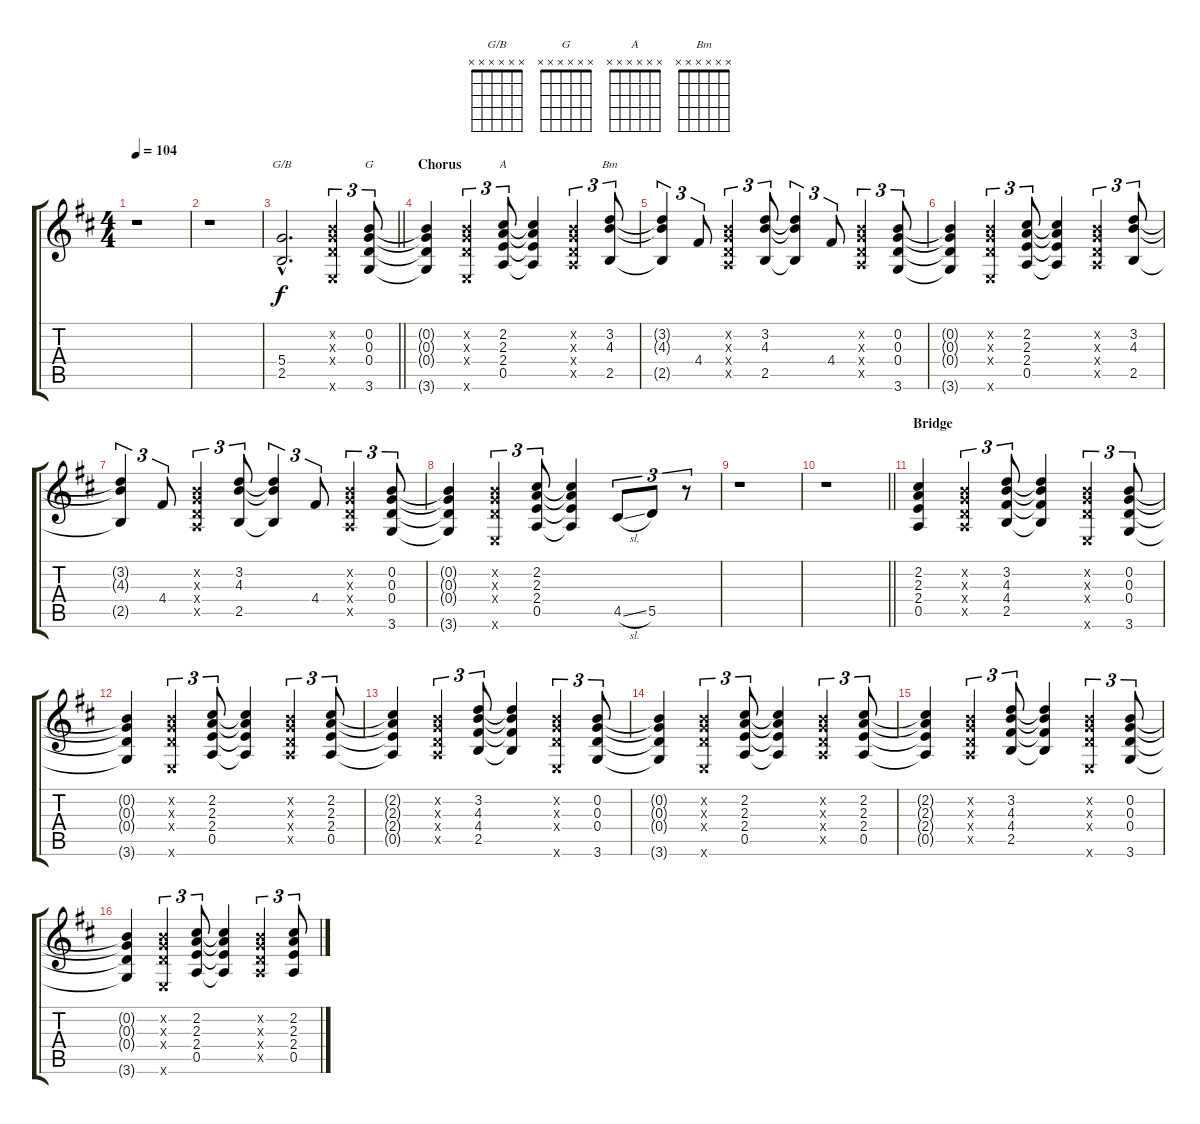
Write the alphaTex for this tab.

\track "" {instrument acousticguitarsteel}
\staff {score tabs}
\tuning (E4 B3 G3 D3 A2 E2) {hide}
\chord ("G/B" x x x x x x)
\chord ("G" x x x x x x)
\chord ("A" x x x x x x)
\chord ("Bm" x x x x x x)
\ts (4 4)
\tempo 104
\clef g2
\ks d
r.1{dy f} |
r.1 |
\barLineRight lightlight
(5.4{hac} 2.5{hac}).2{d ch "G/B"} (0.2{x} 0.3{x} 0.4{x} 0.6{x}).4{tu (3 2)} (0.2 0.3 0.4 3.6).8{tu (3 2) ch "G"} |
\section ("" "Chorus")
(0.2{t} 0.3{t} 0.4{t} 3.6{t}).4 (0.2{x} 0.3{x} 0.4{x} 0.6{x}).4{tu (3 2)} (2.2 2.3 2.4 0.5).8{tu (3 2) ch "A"} (2.2{t} 2.3{t} 2.4{t} 0.5{t}).4 (0.2{x} 0.3{x} 0.4{x} 0.5{x}).4{tu (3 2)} (3.2 4.3 2.5).8{tu (3 2) ch "Bm"} |
(3.2{t} 4.3{t} 2.5{t}).4{tu (3 2)} 4.4.8{tu (3 2)} (0.2{x} 0.3{x} 0.4{x} 0.5{x}).4{tu (3 2)} (3.2 4.3 2.5).8{tu (3 2)} (3.2{t} 4.3{t} 2.5{t}).4{tu (3 2)} 4.4.8{tu (3 2)} (0.2{x} 0.3{x} 0.4{x} 0.5{x}).4{tu (3 2)} (0.2 0.3 0.4 3.6).8{tu (3 2)} |
(0.2{t} 0.3{t} 0.4{t} 3.6{t}).4 (0.2{x} 0.3{x} 0.4{x} 0.6{x}).4{tu (3 2)} (2.2 2.3 2.4 0.5).8{tu (3 2)} (2.2{t} 2.3{t} 2.4{t} 0.5{t}).4 (0.2{x} 0.3{x} 0.4{x} 0.5{x}).4{tu (3 2)} (3.2 4.3 2.5).8{tu (3 2)} |
(3.2{t} 4.3{t} 2.5{t}).4{tu (3 2)} 4.4.8{tu (3 2)} (0.2{x} 0.3{x} 0.4{x} 0.5{x}).4{tu (3 2)} (3.2 4.3 2.5).8{tu (3 2)} (3.2{t} 4.3{t} 2.5{t}).4{tu (3 2)} 4.4.8{tu (3 2)} (0.2{x} 0.3{x} 0.4{x} 0.5{x}).4{tu (3 2)} (0.2 0.3 0.4 3.6).8{tu (3 2)} |
(0.2{t} 0.3{t} 0.4{t} 3.6{t}).4 (0.2{x} 0.3{x} 0.4{x} 0.6{x}).4{tu (3 2)} (2.2 2.3 2.4 0.5).8{tu (3 2)} (2.2{t} 2.3{t} 2.4{t} 0.5{t}).4 4.5{sl}.8{tu (3 2)} 5.5.8{tu (3 2)} r.8{tu (3 2)} |
r.1 |
\barLineRight lightlight
r.1 |
\section ("" "Bridge")
(2.2 2.3 2.4 0.5).4 (0.2{x} 0.3{x} 0.4{x} 0.5{x}).4{tu (3 2)} (3.2 4.3 4.4 2.5).8{tu (3 2)} (3.2{t} 4.3{t} 4.4{t} 2.5{t}).4 (0.2{x} 0.3{x} 0.4{x} 0.6{x}).4{tu (3 2)} (0.2 0.3 0.4 3.6).8{tu (3 2)} |
(0.2{t} 0.3{t} 0.4{t} 3.6{t}).4 (0.2{x} 0.3{x} 0.4{x} 0.6{x}).4{tu (3 2)} (2.2 2.3 2.4 0.5).8{tu (3 2)} (2.2{t} 2.3{t} 2.4{t} 0.5{t}).4 (0.2{x} 0.3{x} 0.4{x} 0.5{x}).4{tu (3 2)} (2.2 2.3 2.4 0.5).8{tu (3 2)} |
(2.2{t} 2.3{t} 2.4{t} 0.5{t}).4 (0.2{x} 0.3{x} 0.4{x} 0.5{x}).4{tu (3 2)} (3.2 4.3 4.4 2.5).8{tu (3 2)} (3.2{t} 4.3{t} 4.4{t} 2.5{t}).4 (0.2{x} 0.3{x} 0.4{x} 0.6{x}).4{tu (3 2)} (0.2 0.3 0.4 3.6).8{tu (3 2)} |
(0.2{t} 0.3{t} 0.4{t} 3.6{t}).4 (0.2{x} 0.3{x} 0.4{x} 0.6{x}).4{tu (3 2)} (2.2 2.3 2.4 0.5).8{tu (3 2)} (2.2{t} 2.3{t} 2.4{t} 0.5{t}).4 (0.2{x} 0.3{x} 0.4{x} 0.5{x}).4{tu (3 2)} (2.2 2.3 2.4 0.5).8{tu (3 2)} |
(2.2{t} 2.3{t} 2.4{t} 0.5{t}).4 (0.2{x} 0.3{x} 0.4{x} 0.5{x}).4{tu (3 2)} (3.2 4.3 4.4 2.5).8{tu (3 2)} (3.2{t} 4.3{t} 4.4{t} 2.5{t}).4 (0.2{x} 0.3{x} 0.4{x} 0.6{x}).4{tu (3 2)} (0.2 0.3 0.4 3.6).8{tu (3 2)} |
(0.2{t} 0.3{t} 0.4{t} 3.6{t}).4 (0.2{x} 0.3{x} 0.4{x} 0.6{x}).4{tu (3 2)} (2.2 2.3 2.4 0.5).8{tu (3 2)} (2.2{t} 2.3{t} 2.4{t} 0.5{t}).4 (0.2{x} 0.3{x} 0.4{x} 0.5{x}).4{tu (3 2)} (2.2 2.3 2.4 0.5).8{tu (3 2)}
